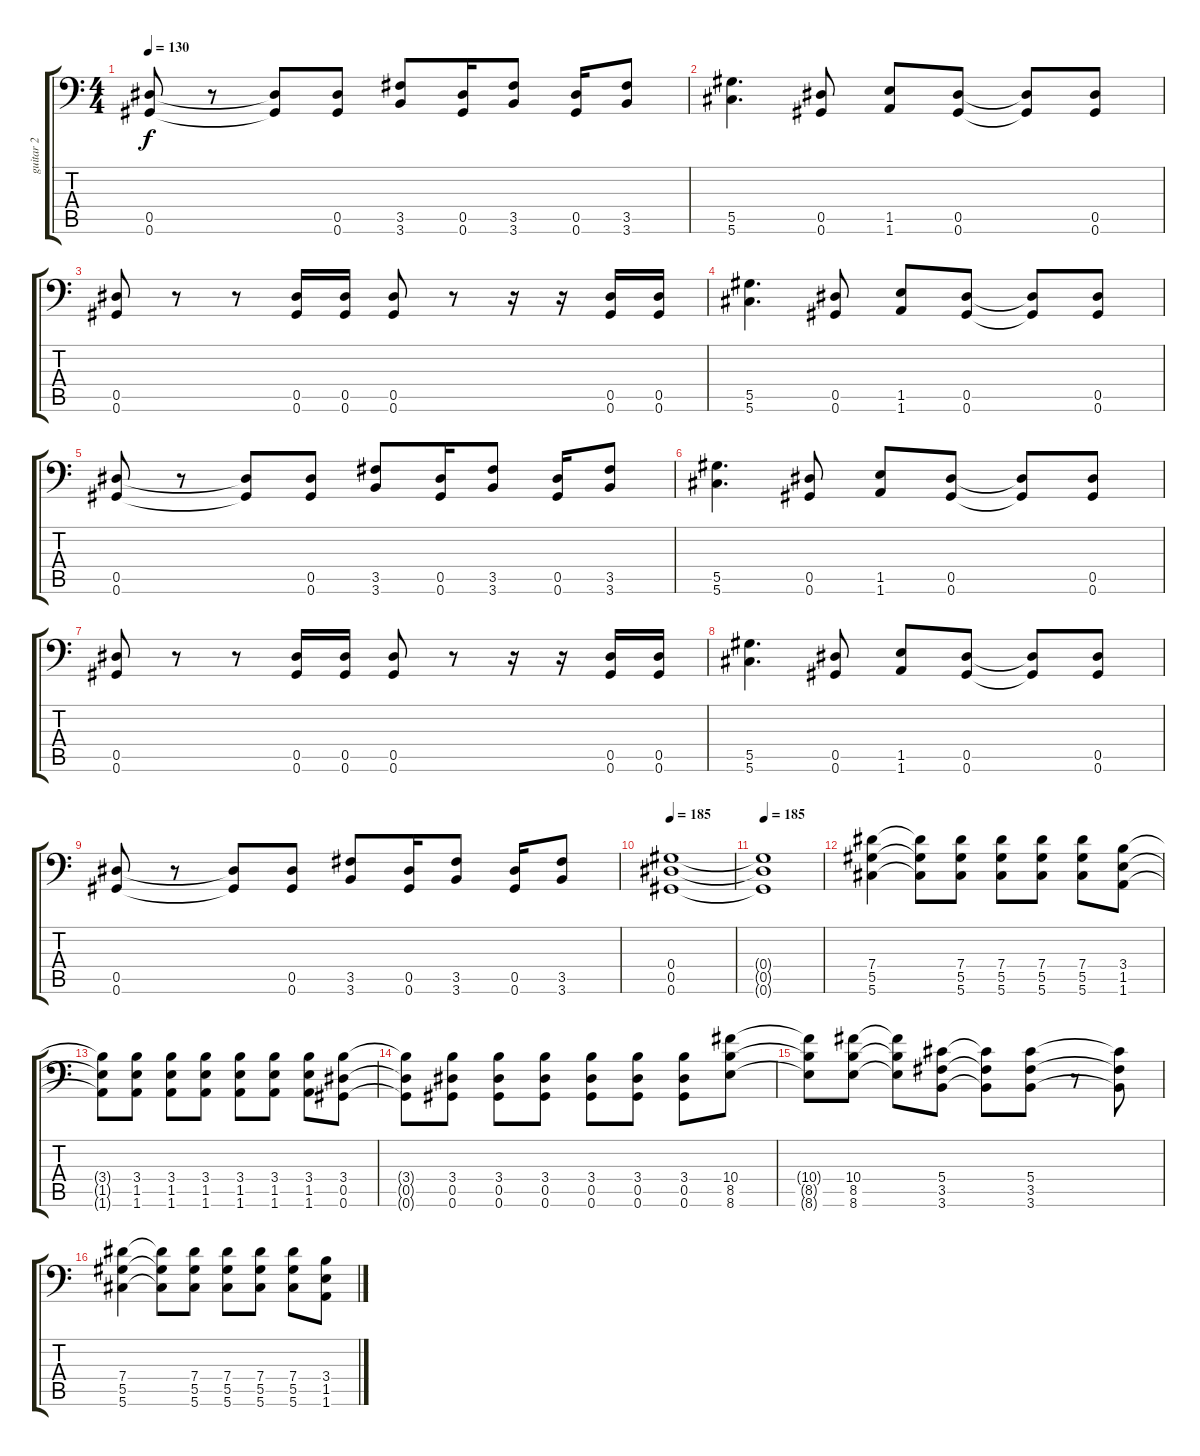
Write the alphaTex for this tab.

\track ("guitar 2" "guitar 2") {instrument distortionguitar}
\staff {score tabs}
\tuning (Bb3 F3 Db3 Ab2 Eb2 Ab1) {hide}
\ts (4 4)
\tempo 130
\clef f4
\ks c
(0.5 0.6).8{dy f} r.8 (0.5{t} 0.6{t}).8 (0.5 0.6).8 (3.5 3.6).8 (0.5 0.6).16 (3.5 3.6).8 (0.5 0.6).16 (3.5 3.6).8 |
(5.5 5.6).4{d} (0.5 0.6).8 (1.5 1.6).8 (0.5 0.6).8 (0.5{t} 0.6{t}).8 (0.5 0.6).8 |
(0.5 0.6).8 r.8 r.8 (0.5 0.6).16 (0.5 0.6).16 (0.5 0.6).8 r.8 r.16 r.16 (0.5 0.6).16 (0.5 0.6).16 |
(5.5 5.6).4{d} (0.5 0.6).8 (1.5 1.6).8 (0.5 0.6).8 (0.5{t} 0.6{t}).8 (0.5 0.6).8 |
(0.5 0.6).8 r.8 (0.5{t} 0.6{t}).8 (0.5 0.6).8 (3.5 3.6).8 (0.5 0.6).16 (3.5 3.6).8 (0.5 0.6).16 (3.5 3.6).8 |
(5.5 5.6).4{d} (0.5 0.6).8 (1.5 1.6).8 (0.5 0.6).8 (0.5{t} 0.6{t}).8 (0.5 0.6).8 |
(0.5 0.6).8 r.8 r.8 (0.5 0.6).16 (0.5 0.6).16 (0.5 0.6).8 r.8 r.16 r.16 (0.5 0.6).16 (0.5 0.6).16 |
(5.5 5.6).4{d} (0.5 0.6).8 (1.5 1.6).8 (0.5 0.6).8 (0.5{t} 0.6{t}).8 (0.5 0.6).8 |
(0.5 0.6).8 r.8 (0.5{t} 0.6{t}).8 (0.5 0.6).8 (3.5 3.6).8 (0.5 0.6).16 (3.5 3.6).8 (0.5 0.6).16 (3.5 3.6).8 |
\tempo 185
(0.4 0.5 0.6).1 |
\tempo (185 0.03125)
(0.4{t} 0.5{t} 0.6{t}).1 |
(7.4 5.5 5.6).4 (7.4{t} 5.5{t} 5.6{t}).8 (7.4 5.5 5.6).8 (7.4 5.5 5.6).8 (7.4 5.5 5.6).8 (7.4 5.5 5.6).8 (3.4 1.5 1.6).8 |
(3.4{t} 1.5{t} 1.6{t}).8 (3.4 1.5 1.6).8 (3.4 1.5 1.6).8 (3.4 1.5 1.6).8 (3.4 1.5 1.6).8 (3.4 1.5 1.6).8 (3.4 1.5 1.6).8 (3.4 0.5 0.6).8 |
(3.4{t} 0.5{t} 0.6{t}).8 (3.4 0.5 0.6).8 (3.4 0.5 0.6).8 (3.4 0.5 0.6).8 (3.4 0.5 0.6).8 (3.4 0.5 0.6).8 (3.4 0.5 0.6).8 (10.4 8.5 8.6).8 |
(10.4{t} 8.5{t} 8.6{t}).8 (10.4 8.5 8.6).8 (10.4{t} 8.5{t} 8.6{t}).8 (5.4 3.5 3.6).8 (5.4{t} 3.5{t} 3.6{t}).8 (5.4 3.5 3.6).8 r.8 (5.4{t} 3.5{t} 3.6{t}).8 |
(7.4 5.5 5.6).4 (7.4{t} 5.5{t} 5.6{t}).8 (7.4 5.5 5.6).8 (7.4 5.5 5.6).8 (7.4 5.5 5.6).8 (7.4 5.5 5.6).8 (3.4 1.5 1.6).8
